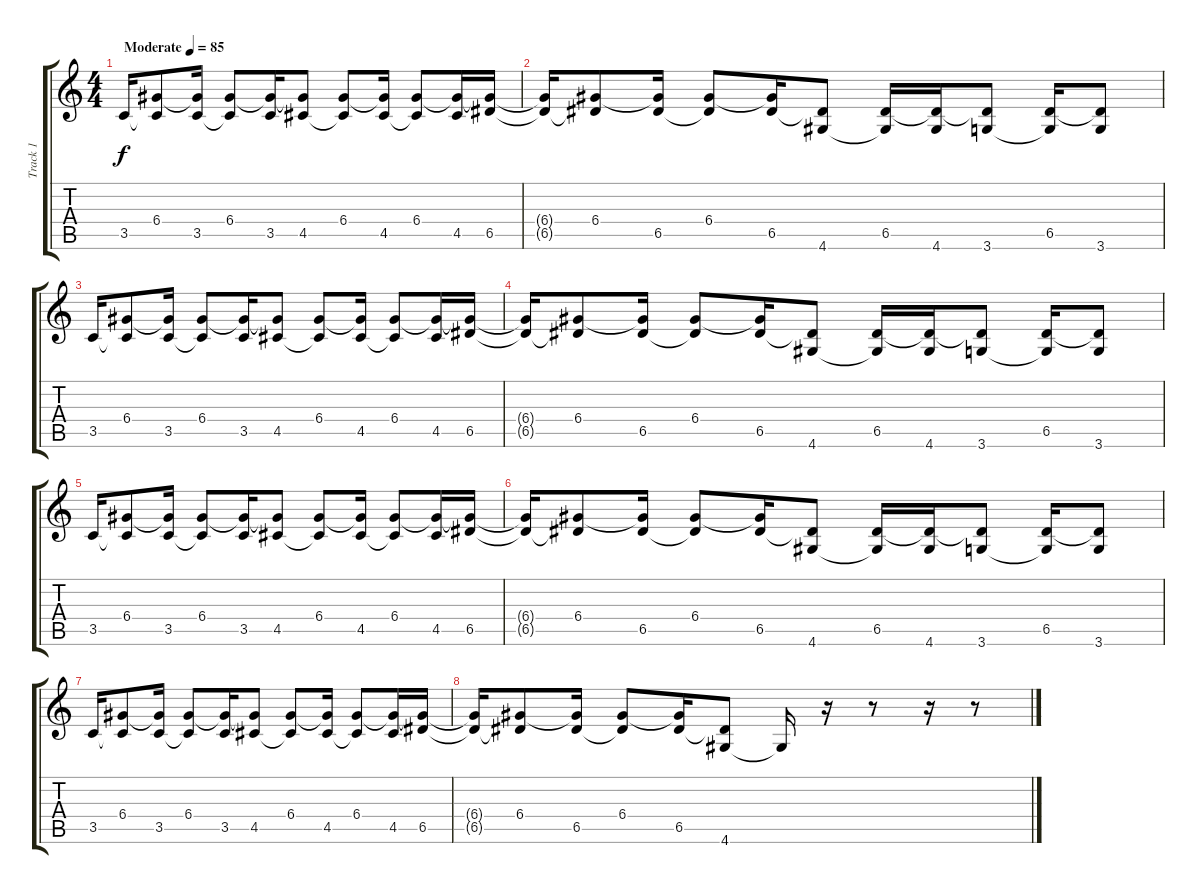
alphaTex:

\track ("Track 1" "Track 1") {instrument acousticguitarsteel}
\staff {score tabs}
\tuning (E4 B3 G3 D3 A2 E2) {hide}
\ts (4 4)
\tempo (85 "Moderate")
\clef g2
\ks c
3.5.16{dy f instrument acousticguitarsteel} (6.4 3.5{t}).8 (6.4{t} 3.5).16 (6.4 3.5{t}).8 (6.4{t} 3.5).16 (6.4{t} 4.5).8 (6.4 4.5{t}).8 (6.4{t} 4.5).16 (6.4 4.5{t}).8 (6.4{t} 4.5).16 (6.4{t} 6.5).16 |
(6.4{t} 6.5{t}).16 (6.4 6.5{t}).8 (6.4{t} 6.5).16 (6.4 6.5{t}).8 (6.4{t} 6.5).16 (6.5{t} 4.6).8 (6.5 4.6{t}).16 (6.5{t} 4.6).16 (6.5{t} 3.6).8 (6.5 3.6{t}).16 (6.5{t} 3.6).8 |
3.5.16 (6.4 3.5{t}).8 (6.4{t} 3.5).16 (6.4 3.5{t}).8 (6.4{t} 3.5).16 (6.4{t} 4.5).8 (6.4 4.5{t}).8 (6.4{t} 4.5).16 (6.4 4.5{t}).8 (6.4{t} 4.5).16 (6.4{t} 6.5).16 |
(6.4{t} 6.5{t}).16 (6.4 6.5{t}).8 (6.4{t} 6.5).16 (6.4 6.5{t}).8 (6.4{t} 6.5).16 (6.5{t} 4.6).8 (6.5 4.6{t}).16 (6.5{t} 4.6).16 (6.5{t} 3.6).8 (6.5 3.6{t}).16 (6.5{t} 3.6).8 |
3.5.16 (6.4 3.5{t}).8 (6.4{t} 3.5).16 (6.4 3.5{t}).8 (6.4{t} 3.5).16 (6.4{t} 4.5).8 (6.4 4.5{t}).8 (6.4{t} 4.5).16 (6.4 4.5{t}).8 (6.4{t} 4.5).16 (6.4{t} 6.5).16 |
(6.4{t} 6.5{t}).16 (6.4 6.5{t}).8 (6.4{t} 6.5).16 (6.4 6.5{t}).8 (6.4{t} 6.5).16 (6.5{t} 4.6).8 (6.5 4.6{t}).16 (6.5{t} 4.6).16 (6.5{t} 3.6).8 (6.5 3.6{t}).16 (6.5{t} 3.6).8 |
3.5.16 (6.4 3.5{t}).8 (6.4{t} 3.5).16 (6.4 3.5{t}).8 (6.4{t} 3.5).16 (6.4{t} 4.5).8 (6.4 4.5{t}).8 (6.4{t} 4.5).16 (6.4 4.5{t}).8 (6.4{t} 4.5).16 (6.4{t} 6.5).16 |
(6.4{t} 6.5{t}).16 (6.4 6.5{t}).8 (6.4{t} 6.5).16 (6.4 6.5{t}).8 (6.4{t} 6.5).16 (6.5{t} 4.6).8 4.6{t}.16 r.16 r.8 r.16 r.8
